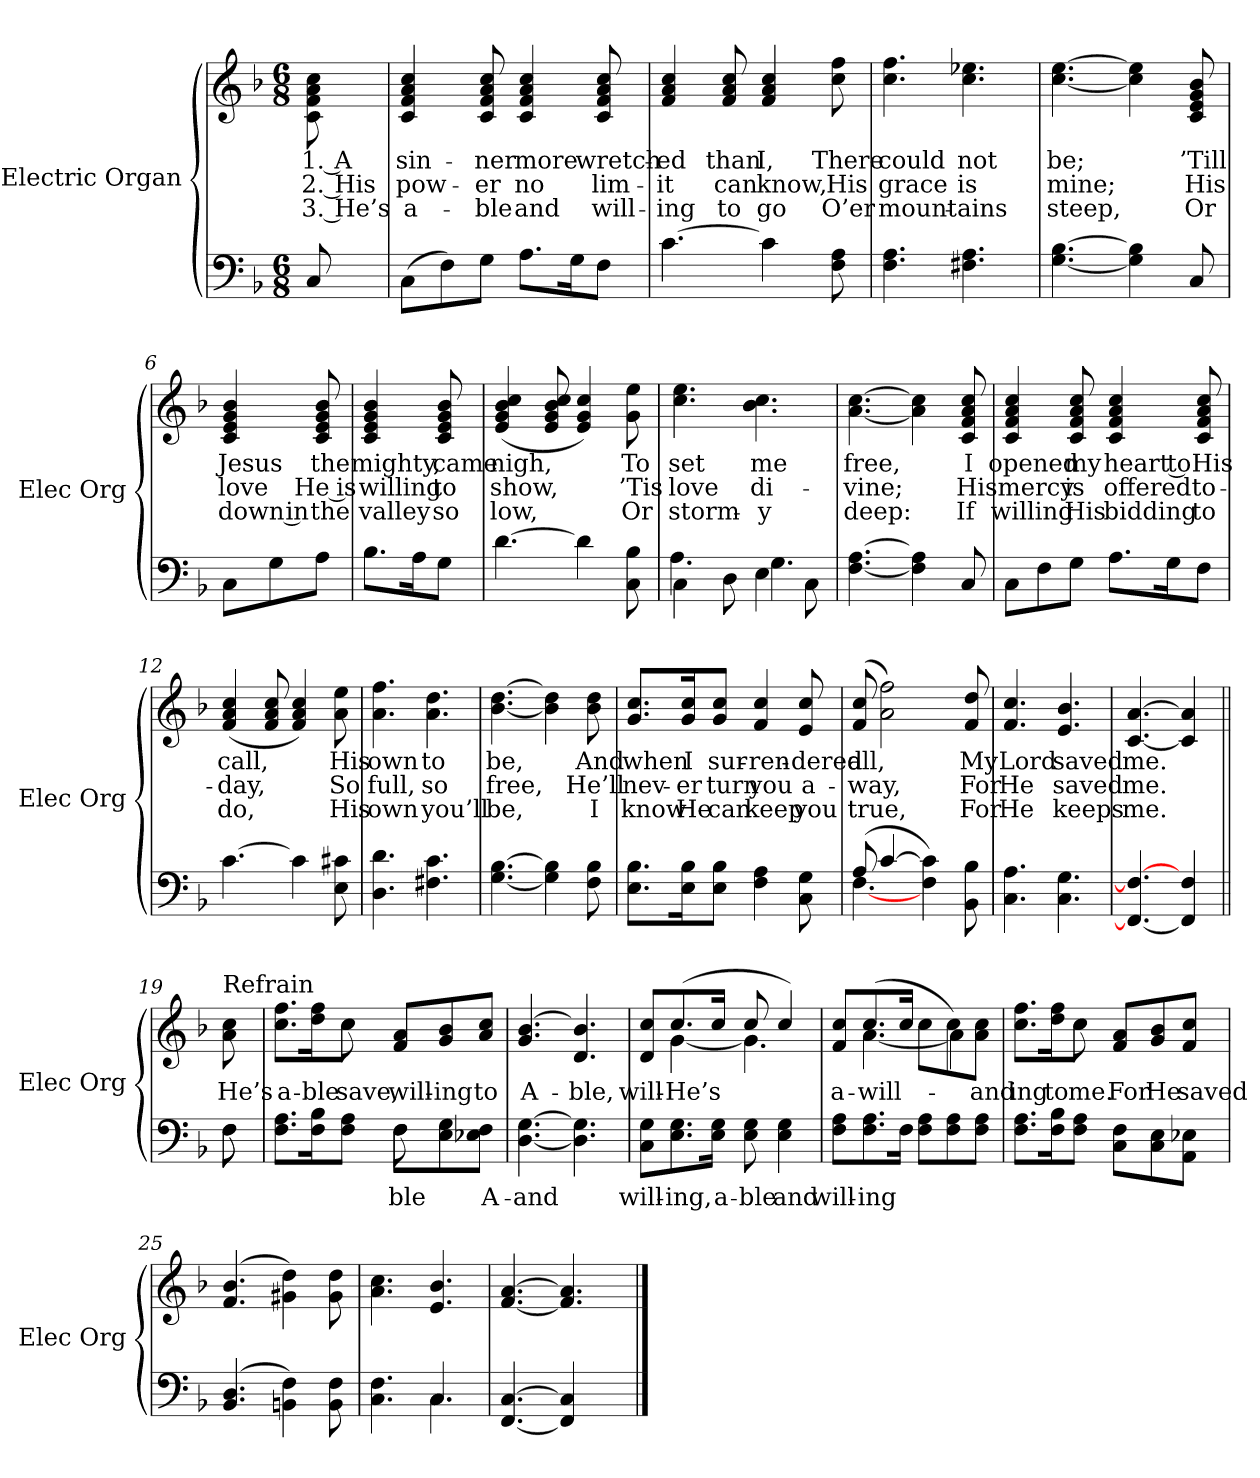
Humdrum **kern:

**kern	**text	**kern	**text	**text	**text
*part2	*part2	*part1	*part1	*part1	*part1
*staff2	*staff2	*staff1	*staff1	*staff1	*staff1
*I"Electric Organ	*	*I"Electric Organ	*	*	*
*I'Elec Org	*	*I'Elec Org	*	*	*
*clefF4	*	*clefG2	*	*	*
*k[b-]	*	*k[b-]	*	*	*
*F:	*	*F:	*	*	*
*M6/8	*	*M6/8	*	*	*
=1	=1	=1	=1	=1	=1
8C	.	8c\ 8f\ 8a\ 8cc\	1. A	2. His	3. He’s
=2	=2	=2	=2	=2	=2
(8C\L	.	4c 4f 4a 4cc	sin-	pow-	a-
8F\)	.	.	.	.	.
8G\J	.	8c 8f 8a 8cc	-ner	-er	-ble
8.A\L	.	4c 4f 4a 4cc	more	no	and
16G\K	.	.	.	.	.
8F\J	.	8c 8f 8a 8cc	wretch-	lim-	will-
=3	=3	=3	=3	=3	=3
[4.c	.	4f 4a 4cc	-ed	-it	-ing
.	.	8f 8a 8cc	than	can	to
4c]	.	4f 4a 4cc	I,	know,	go
8F 8A	.	8cc 8ff	There	His	O’er
=4	=4	=4	=4	=4	=4
4.F 4.A	.	4.cc 4.ff	could	grace	mount-
4.F#X 4.A	.	4.cc 4.ee-X	not	is	-ains
=5	=5	=5	=5	=5	=5
[4.G [4.B-	.	[4.cc [4.ee	be;	mine;	steep,
4G] 4B-]	.	4cc] 4ee]	.	.	.
8C	.	8c 8e 8g 8b-	’Till	His	Or
=6	=6	=6	=6	=6	=6
8C\L	.	4c 4e 4g 4b-	Jesus	love	down in
8G\	.	.	.	.	.
8A\J	.	8c 8e 8g 8b-	the	He is	the
=7	=7	=7	=7	=7	=7
8.B-\L	.	4c 4e 4g 4b-	mighty,	willing	valley
16A\K	.	.	.	.	.
8G\J	.	8c 8e 8g 8b-	came	to	so
=8	=8	=8	=8	=8	=8
[4.d	.	(4e 4g 4b- 4cc	nigh,	show,	low,
.	.	8e 8g 8b- 8cc	.	.	.
4d]	.	4e 4g 4cc)	.	.	.
8C 8B-	.	8g 8ee	To	’Tis	Or
=9	=9	=9	=9	=9	=9
*^	*	*	*	*	*
4C\	4.A	.	4.cc 4.ee	set	love	storm-
8D\	.	.	.	.	.	.
4E\	4.G	.	4.b- 4.cc	me	di-	-y
8C\	.	.	.	.	.	.
*v	*v	*	*	*	*	*
=10	=10	=10	=10	=10	=10
[4.F [4.A	.	[4.a [4.cc	free,	-vine;	deep:
4F] 4A]	.	4a] 4cc]	.	.	.
8C	.	8c 8f 8a 8cc	I	His	If
=11	=11	=11	=11	=11	=11
8C\L	.	4c 4f 4a 4cc	opened	mercy	willing
8F\	.	.	.	.	.
8G\J	.	8c 8f 8a 8cc	my	is	His
8.A\L	.	4c 4f 4a 4cc	heart to	offered	bidding
16G\K	.	.	.	.	.
8F\J	.	8c 8f 8a 8cc	His	to-	to
=12	=12	=12	=12	=12	=12
[4.c	.	(4f 4a 4cc	call,	-day,	do,
.	.	8f 8a 8cc	.	.	.
4c]	.	4f 4a 4cc)	.	.	.
8E 8c#X	.	8a 8ee	His	So	His
=13	=13	=13	=13	=13	=13
4.D 4.d	.	4.a 4.ff	own	full,	own
4.F#X 4.c	.	4.a 4.dd	to	so	you’ll
=14	=14	=14	=14	=14	=14
[4.G [4.B-	.	[4.b- [4.dd	be,	free,	be,
4G] 4B-]	.	4b-] 4dd]	.	.	.
8F 8B-	.	8b- 8dd	And	He’ll	I
=15	=15	=15	=15	=15	=15
8.E\ 8.B-\L	.	8.g/ 8.cc/L	when	nev-	know
16E\ 16B-\K	.	16g/ 16cc/K	I	-er	He
8E\ 8B-\J	.	8g/ 8cc/J	sur-	turn	can
4F 4A	.	4f 4cc	-ren-	you	keep
8C 8G	.	8e 8cc	-dered	a-	you
=16	=16	=16	=16	=16	=16
*^	*	*	*	*	*
(8A/	[4.F	.	(8f 8cc	all,	-way,	true,
[4c/	.	.	2a 2ff)	.	.	.
4F 4c])	4.ryy	.	.	.	.	.
8BB- 8B-	.	.	8f 8dd	My	For	For
*v	*v	*	*	*	*	*
=17	=17	=17	=17	=17	=17
4.C 4.A	.	4.f 4.cc	Lord	He	He
4.C 4.G	.	4.e 4.b-	saved	saved	keeps
=18	=18	=18	=18	=18	=18
4.FF_ 4.F_	.	[4.c [4.a	me.	me.	me.
4FF] 4F	.	4c] 4a]	.	.	.
=19||	=19||	=19||	=19||	=19||	=19||
*^	*	*	*	*	*
!	!	!	!LO:TX:t=Refrain	!	!	!
8F\	8F	.	8a 8cc	He’s	.	.
=20	=20	=20	=20	=20	=20	=20
*	*	*	*^	*	*	*
8.F\ 8.A\L	4.ryy	.	8.cc\ 8.ff\L	4ryy	a-	.	.
16F\ 16B-\K	.	.	16dd\ 16ff\K	.	-ble	.	.
8F\ 8A\J	.	.	8cc\J	8cc	save,	.	.
8F\L	8F	-ble	8f/ 8a/L	4.ryy	will-	.	.
8E\ 8G\	4ryy	.	8g/ 8b-/	.	-ing	.	.
8E-X\ 8F\J	.	A-	8a/ 8cc/J	.	to	.	.
*v	*v	*	*	*	*	*	*
*	*	*v	*v	*	*	*
=21	=21	=21	=21	=21	=21
[4.D [4.G	and	4.g [4.b-	A-	.	.
4.D] 4.G]	.	4.d 4.b-]	-ble,	.	.
=22	=22	=22	=22	=22	=22
*	*	*^	*	*	*
8C\ 8G\L	will-	8d/ 8cc/L	8ryy	will-	.	.
8.E\ 8.G\	-ing,	(8.cc/	[4g	He’s	.	.
16E\ 16G\Jk	a-	16cc/Jk	.	.	.	.
8E 8G	-ble	8cc/	4.g]	.	.	.
4E 4G	and	4cc/)	.	.	.	.
=23	=23	=23	=23	=23	=23	=23
8F\ 8A\L	will-	8f/ 8cc/L	8ryy	a-	.	.
8.F\ 8.A\	-ing	(8.cc/	[4.a	will-	.	.
16F\Jk	.	16cc/Jk	.	.	.	.
8F\ 8A\L	.	8cc\L	.	.	.	.
8F\ 8A\	.	8cc\)	4a]	.	.	.
8F\ 8A\J	.	8a\ 8cc\J	.	and	.	.
=24	=24	=24	=24	=24	=24	=24
8.F\ 8.A\L	.	8.cc\ 8.ff\L	4ryy	-ing	.	.
16F\ 16B-\K	.	16dd\ 16ff\K	.	to	.	.
8F\ 8A\J	.	8cc\J	8cc	me.	.	.
8C\ 8F\L	.	8f/ 8a/L	4.ryy	For	.	.
8C\ 8E\	.	8g/ 8b-/	.	He	.	.
8AA\ 8E-X\J	.	8f/ 8cc/J	.	saved	.	.
*	*	*v	*v	*	*	*
=25	=25	=25	=25	=25	=25
(4.BB- 4.D	.	(4.f 4.b-	.	.	.
4BBn 4F)	.	4g#X 4dd)	.	.	.
8BB 8F	.	8g# 8dd	.	.	.
=26	=26	=26	=26	=26	=26
*^	*	*	*	*	*
4.C 4.F	4.ryy	.	4.a 4.cc	.	.	.
4.C/	4.C	.	4.e 4.b-	.	.	.
*v	*v	*	*	*	*	*
=27	=27	=27	=27	=27	=27
[4.FF [4.C	.	[4.f [4.a	.	.	.
4FF] 4C]	.	4.f] 4.a]	.	.	.
8ryy	.	.	.	.	.
==	==	==	==	==	==
*-	*-	*-	*-	*-	*-
